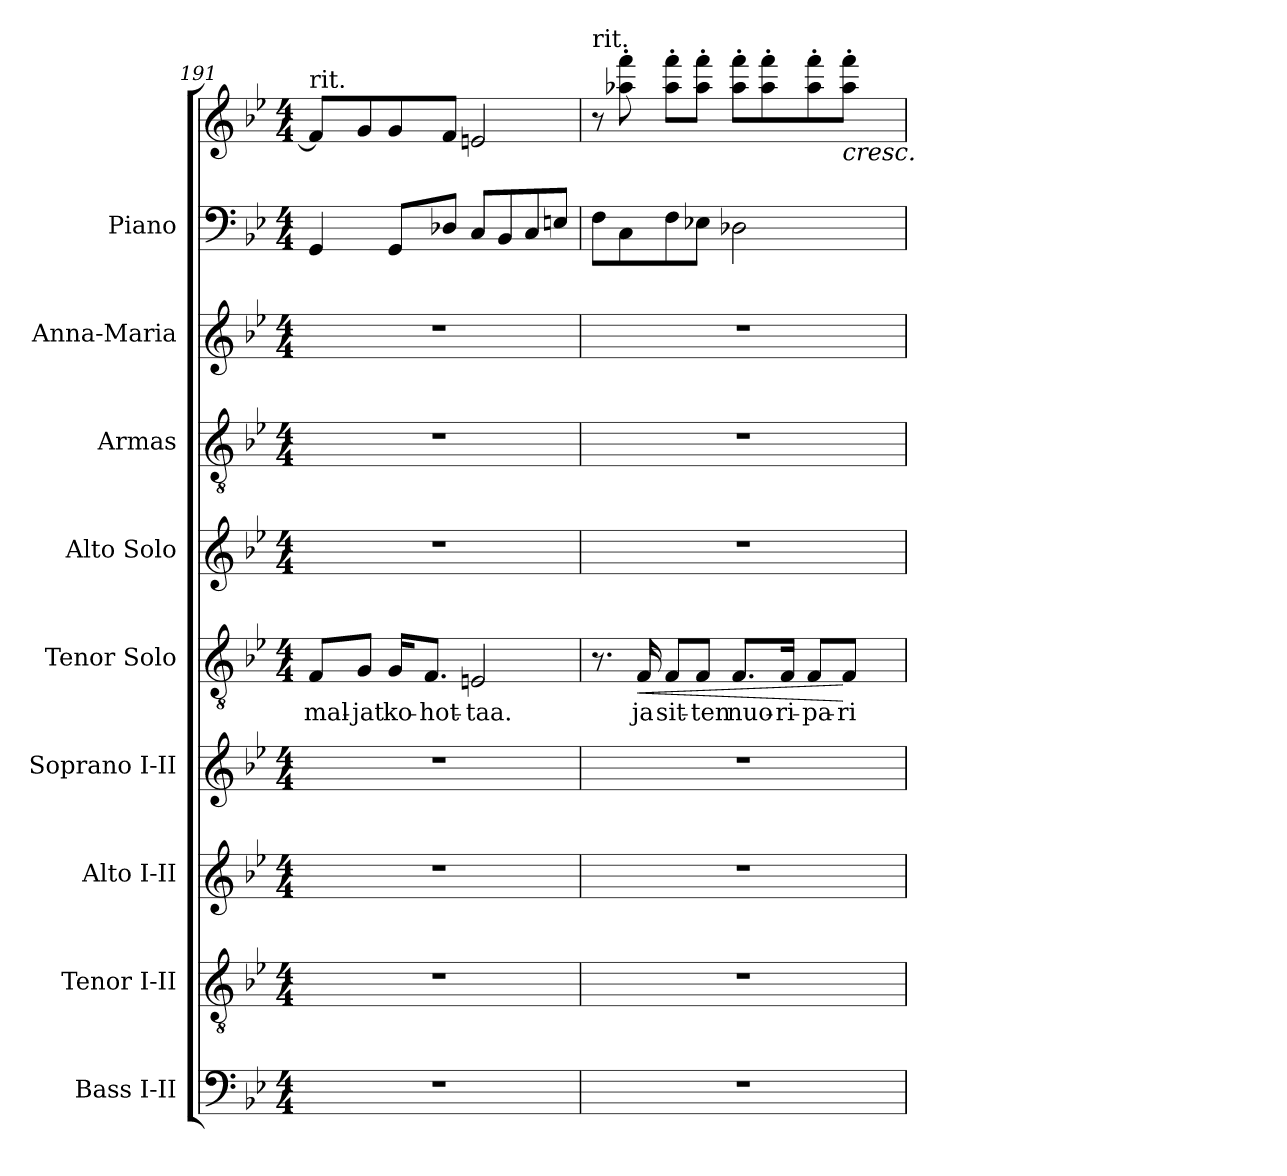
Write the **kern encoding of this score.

**kern	**kern	**kern	**kern	**kern	**text	**dynam	**kern	**kern	**kern	**kern	**kern	**dynam
*part9	*part8	*part7	*part6	*part5	*part5	*part5	*part4	*part3	*part2	*part1	*part1	*part1
*staff10	*staff9	*staff8	*staff7	*staff6	*staff6	*staff6	*staff5	*staff4	*staff3	*staff2	*staff1	*staff1/2
*I"Bass I-II	*I"Tenor I-II	*I"Alto I-II	*I"Soprano I-II	*I"Tenor Solo	*	*	*I"Alto Solo	*I"Armas	*I"Anna-Maria	*I"Piano	*	*
*I'B.	*I'T.	*I'A.	*I'S.	*I'T. Solo	*	*	*I'A. Solo	*I'Armas	*I'A-M	*I'Pno.	*	*
*clefF4	*clefGv2	*clefG2	*clefG2	*clefGv2	*	*	*clefG2	*clefGv2	*clefG2	*clefF4	*clefG2	*
*	*ITrd7c12	*	*	*ITrd7c12	*	*	*	*ITrd7c12	*	*	*	*
*k[b-e-]	*k[b-e-]	*k[b-e-]	*k[b-e-]	*k[b-e-]	*	*	*k[b-e-]	*k[b-e-]	*k[b-e-]	*k[b-e-]	*k[b-e-]	*
*B-:	*B-:	*B-:	*B-:	*B-:	*	*	*B-:	*B-:	*B-:	*B-:	*B-:	*
*M4/4	*M4/4	*M4/4	*M4/4	*M4/4	*	*	*M4/4	*M4/4	*M4/4	*M4/4	*M4/4	*
=191	=191	=191	=191	=191	=191	=191	=191	=191	=191	=191	=191	=191
!	!	!	!	!	!	!	!	!	!	!	!LO:TX:t=rit.	!
!	!	!	!	!	!LO:LY:b:color=#000000	!	!	!	!	!	!	!
1r	1r	1r	1r	8FFi/L	mal-	.	1r	1r	1r	4GGi/	8fi/L]	.
!	!	!	!	!	!LO:LY:b:color=#000000	!	!	!	!	!	!	!
.	.	.	.	8GGi/J	-jat	.	.	.	.	.	8gi/	.
!	!	!	!	!	!LO:LY:b:color=#000000	!	!	!	!	!	!	!
.	.	.	.	16GGi/KL	ko-	.	.	.	.	8GGi/L	8gi/	.
!	!	!	!	!	!LO:LY:b:color=#000000	!	!	!	!	!	!	!
.	.	.	.	8.FFi/J	-hot-	.	.	.	.	.	.	.
.	.	.	.	.	.	.	.	.	.	8D-Xi/J	8fi/J	.
!	!	!	!	!	!LO:LY:b:color=#000000	!	!	!	!	!	!	!
.	.	.	.	2EEni/	-taa.	.	.	.	.	8Ci/L	2eni/	.
.	.	.	.	.	.	.	.	.	.	8BB-i/	.	.
.	.	.	.	.	.	.	.	.	.	8Ci/	.	.
.	.	.	.	.	.	.	.	.	.	8Eni/J	.	.
=192	=192	=192	=192	=192	=192	=192	=192	=192	=192	=192	=192	=192
*	*	*	*	*	*	*	*	*	*	*	*MM82	*
!	!	!	!	!	!	!	!	!	!	!	!LO:TX:t=rit.	!
1r	1r	1r	1r	8.r	.	.	1r	1r	1r	8Fi\L	8r	.
.	.	.	.	.	.	.	.	.	.	8Ci\	8aa-Xi\' 8fffi'	[
!	!	!	!	!	!LO:LY:b:color=#000000	!LO:HP:b	!	!	!	!	!	!
.	.	.	.	16FFi/	ja	<	.	.	.	.	.	.
!	!	!	!	!	!LO:LY:b:color=#000000	!	!	!	!	!	!	!
.	.	.	.	8FFi/L	sit-	.	.	.	.	8Fi\	8aa-i\' 8fffi'L	.
!	!	!	!	!	!LO:LY:b:color=#000000	!	!	!	!	!	!	!
.	.	.	.	8FFi/J	-ten	.	.	.	.	8E-Xi\J	8aa-i\' 8fffi'J	.
!	!	!	!	!	!LO:LY:b:color=#000000	!	!	!	!	!	!	!
.	.	.	.	8.FFi/L	nuo-	.	.	.	.	2D-Xi\	8aa-i\' 8fffi'L	.
.	.	.	.	.	.	.	.	.	.	.	8aa-i\' 8fffi'	.
!	!	!	!	!	!LO:LY:b:color=#000000	!	!	!	!	!	!	!
.	.	.	.	16FFi/Jk	-ri-	.	.	.	.	.	.	.
!	!	!	!	!	!LO:LY:b:color=#000000	!	!	!	!	!	!	!
.	.	.	.	8FFi/L	-pa-	.	.	.	.	.	8aa-i\' 8fffi'	.
!	!	!	!	!	!LO:LY:b:color=#000000	!	!	!	!	!	!	!LO:HP:b
.	.	.	.	8FFi/J	-ri	[	.	.	.	.	8aa-i\' 8fffi'J	<
=	=	=	=	=	=	=	=	=	=	=	=	=
*-	*-	*-	*-	*-	*-	*-	*-	*-	*-	*-	*-	*-
